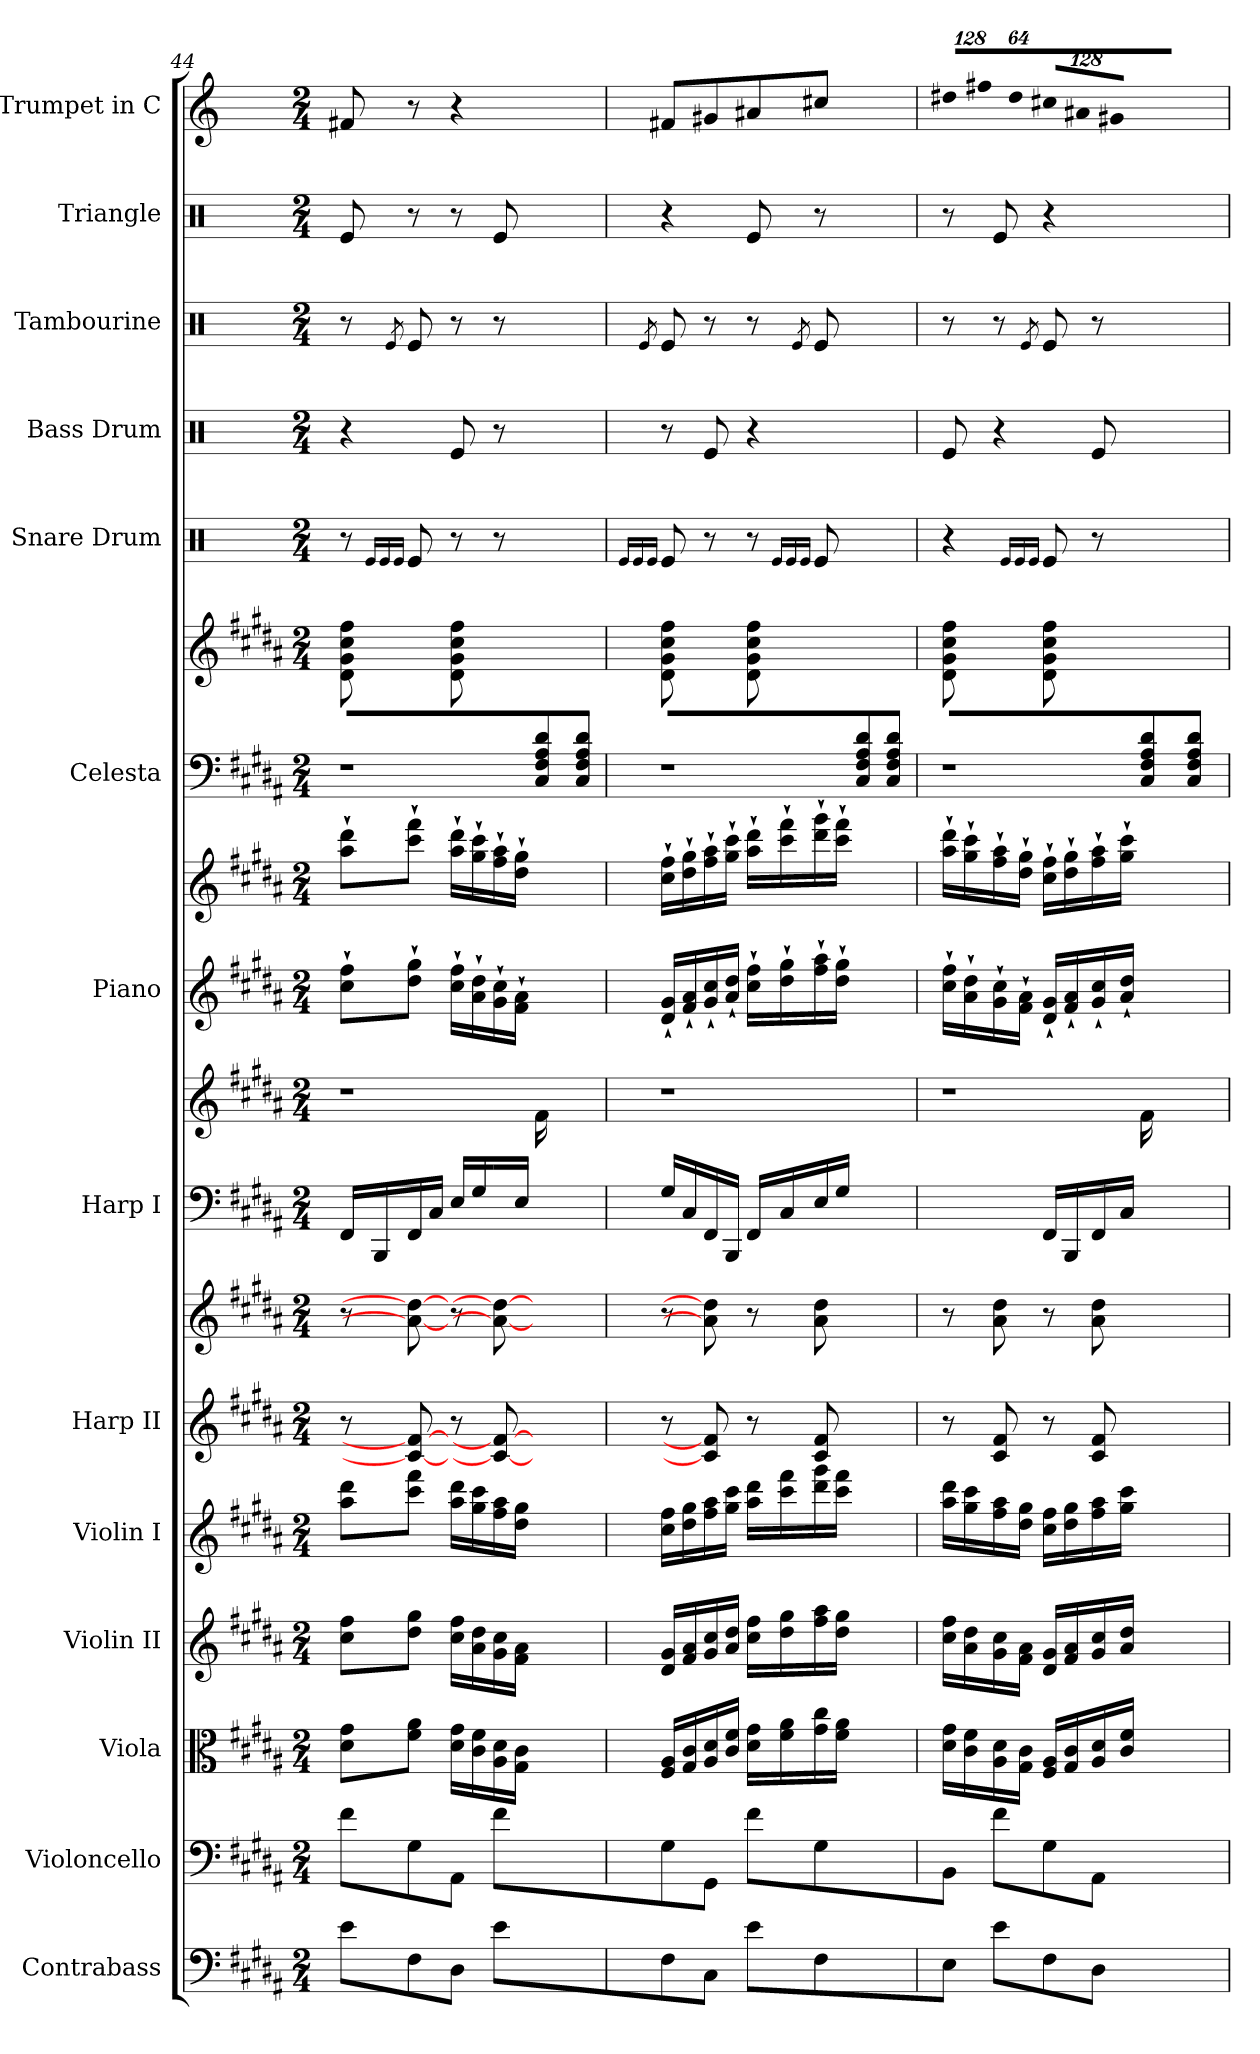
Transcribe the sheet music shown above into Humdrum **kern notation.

**kern	**kern	**kern	**kern	**kern	**kern	**kern	**kern	**kern	**kern	**kern	**kern	**kern	**kern	**kern	**kern	**kern	**kern
*part14	*part13	*part12	*part11	*part10	*part9	*part9	*part8	*part8	*part7	*part7	*part6	*part6	*part5	*part4	*part3	*part2	*part1
*staff18	*staff17	*staff16	*staff15	*staff14	*staff13	*staff12	*staff11	*staff10	*staff9	*staff8	*staff7	*staff6	*staff5	*staff4	*staff3	*staff2	*staff1
*I"Contrabass	*I"Violoncello	*I"Viola	*I"Violin II	*I"Violin I	*I"Harp II	*	*I"Harp I	*	*I"Piano	*	*I"Celesta	*	*I"Snare Drum	*I"Bass Drum	*I"Tambourine	*I"Triangle	*I"Trumpet in C
*I'Cb.	*I'Vc.	*I'Vla.	*I'Vln. II	*I'Vln. I	*I'Hp. II	*	*I'Hp. I	*	*I'Pno.	*	*I'Cel.	*	*I'S.D.	*I'B. D.	*I'Tamb.	*I'Tri.	*
!!LO:PB:g=z
*clefF4	*clefF4	*clefC3	*clefG2	*clefG2	*clefG2	*clefG2	*clefF4	*clefG2	*clefG2	*clefG2	*clefF4	*clefG2	*clefX	*clefX	*clefX	*clefX	*clefG2
*ITrd7c12	*	*	*	*	*	*	*	*	*	*	*ITrd-7c-12	*ITrd-7c-12	*	*	*	*	*
*k[f#c#g#d#a#]	*k[f#c#g#d#a#]	*k[f#c#g#d#a#]	*k[f#c#g#d#a#]	*k[f#c#g#d#a#]	*k[f#c#g#d#a#]	*k[f#c#g#d#a#]	*k[f#c#g#d#a#]	*k[f#c#g#d#a#]	*k[f#c#g#d#a#]	*k[f#c#g#d#a#]	*k[f#c#g#d#a#]	*k[f#c#g#d#a#]	*k[]	*k[]	*k[]	*k[]	*k[]
*M2/4	*M2/4	*M2/4	*M2/4	*M2/4	*M2/4	*M2/4	*M2/4	*M2/4	*M2/4	*M2/4	*M2/4	*M2/4	*M2/4	*M2/4	*M2/4	*M2/4	*M2/4
=44	=44	=44	=44	=44	=44	=44	=44	=44	=44	=44	=44	=44	=44	=44	=44	=44	=44
!	!	!	!	!	!	!	!	!LO:N:vis=1	!	!	!LO:N:vis=1	!	!	!	!	!	!
8Ei\L	8f#i\L	8d#i\ 8g#iL	8cc#i\ 8ff#iL	8aa#i\ 8ddd#iL	8r	8r	16FF#i/LL	2r	8cc#i\` 8ff#i`L	8aa#i\` 8ddd#i`L	2r	8dd#i\ 8gg#i 8ccc#i 8fff#iL	8r	4r	8r	8Rei/	8f#Xi/
.	.	.	.	.	.	.	16BBBi/	.	.	.	.	.	.	.	.	.	.
.	.	.	.	.	.	.	.	.	.	.	.	.	16qRei/LL	.	.	.	.
.	.	.	.	.	.	.	.	.	.	.	.	.	16qRei/	.	.	.	.
.	.	.	.	.	.	.	.	.	.	.	.	.	16qRei/JJ	.	8qRei/	.	.
8FF#i\	8G#i\	8f#i\ 8a#iJ	8dd#i\ 8gg#iJ	8ccc#i\ 8fff#iJ	8c#i/_< 8f#i_>	8a#i\_< 8dd#i_>	16FF#i/	.	8dd#i\` 8gg#i`J	8ccc#i\` 8fff#i`J	.	8ryy	8Rei/	.	8Rei/	8r	8r
.	.	.	.	.	.	.	16C#i/JJ	.	.	.	.	.	.	.	.	.	.
8DD#i\J	8AA#i\J	16d#i\ 16g#iLL	16cc#i\ 16ff#iLL	16aa#i\ 16ddd#iLL	8r	8r	16Ei/LL	.	16cc#i\` 16ff#i`LL	16aa#i\` 16ddd#i`LL	.	8dd#i\ 8gg#i 8ccc#i 8fff#iL	8r	8Rei/	8r	8r	4r
.	.	16c#i\ 16f#i	16a#i\ 16dd#i	16gg#i\ 16ccc#i	.	.	16G#i/	.	16a#i\` 16dd#i`	16gg#i\` 16ccc#i`	.	.	.	.	.	.	.
8Ei\L	8f#i\L	16A#i\ 16d#i	16g#i\ 16cc#i	16ff#i\ 16aa#i	8c#i/_< 8f#i_>	8a#i\_< 8dd#i_>	16ryy	.	16g#i\` 16cc#i`	16ff#i\` 16aa#i`	.	4.ryy	8r	8r	8r	8Rei/	.
.	.	16G#i\ 16c#iJJ	16f#i\ 16a#iJJ	16dd#i\ 16gg#iJJ	.	.	16Ei/JJ	.	16f#i\` 16a#i`JJ	16dd#i\` 16gg#i`JJ	.	.	.	.	.	.	.
4ryy	4ryy	4ryy	4ryy	4ryy	4ryy	4ryy	4ryy	16f#i\	4ryy	4ryy	8c#i/ 8f#i 8a#i 8dd#iJ	.	4ryy	4ryy	4ryy	4ryy	4ryy
.	.	.	.	.	.	.	.	8.ryy	.	.	.	.	.	.	.	.	.
.	.	.	.	.	.	.	.	.	.	.	8c#i/ 8f#i 8a#i 8dd#iJ	.	.	.	.	.	.
=45	=45	=45	=45	=45	=45	=45	=45	=45	=45	=45	=45	=45	=45	=45	=45	=45	=45
.	.	.	.	.	.	.	.	.	.	.	.	.	16qRei/LL	.	.	.	.
.	.	.	.	.	.	.	.	.	.	.	.	.	16qRei/	.	.	.	.
.	.	.	.	.	.	.	.	.	.	.	.	.	16qRei/JJ	.	8qRei/	.	.
!	!	!	!	!	!	!	!	!LO:N:vis=1	!	!	!LO:N:vis=1	!	!	!	!	!	!
8FF#i\	8G#i\	16F#i/ 16A#iLL	16d#i/ 16g#iLL	16cc#i\ 16ff#iLL	8r	8r	16G#i/LL	2r	16d#i/` 16g#i`LL	16cc#i\` 16ff#i`LL	2r	8dd#i\ 8gg#i 8ccc#i 8fff#iL	8Rei/	8r	8Rei/	4r	8f#Xi/L
.	.	16G#i/ 16c#i	16f#i/ 16a#i	16dd#i\ 16gg#i	.	.	16C#i/	.	16f#i/` 16a#i`	16dd#i\` 16gg#i`	.	.	.	.	.	.	.
8CC#i\J	8GG#i\J	16A#i/ 16d#i	16g#i/ 16cc#i	16ff#i\ 16aa#i	8c#i/] 8f#i]	8a#i\] 8dd#i]	16FF#i/	.	16g#i/` 16cc#i`	16ff#i\` 16aa#i`	.	8ryy	8r	8Rei/	8r	.	8g#Xi/
.	.	16c#i/ 16f#iJJ	16a#i/ 16dd#iJJ	16gg#i\ 16ccc#iJJ	.	.	16BBBi/JJ	.	16a#i/` 16dd#i`JJ	16gg#i\` 16ccc#i`JJ	.	.	.	.	.	.	.
8Ei\L	8f#i\L	16d#i\ 16g#iLL	16cc#i\ 16ff#iLL	16aa#i\ 16ddd#iLL	8r	8r	16FF#i/LL	.	16cc#i\` 16ff#i`LL	16aa#i\` 16ddd#i`LL	.	8dd#i\ 8gg#i 8ccc#i 8fff#iL	8r	4r	8r	8Rei/	8a#Xi/
.	.	16f#i\ 16a#i	16dd#i\ 16gg#i	16ccc#i\ 16fff#i	.	.	16C#i/	.	16dd#i\` 16gg#i`	16ccc#i\` 16fff#i`	.	.	.	.	.	.	.
.	.	.	.	.	.	.	.	.	.	.	.	.	16qRei/LL	.	.	.	.
.	.	.	.	.	.	.	.	.	.	.	.	.	16qRei/	.	.	.	.
.	.	.	.	.	.	.	.	.	.	.	.	.	16qRei/JJ	.	8qRei/	.	.
8FF#i\	8G#i\	16g#i\ 16cc#i	16ff#i\ 16aa#i	16ddd#i\ 16ggg#i	8c#i/ 8f#i	8a#i\ 8dd#i	16Ei/	.	16ff#i\` 16aa#i`	16ddd#i\` 16ggg#i`	.	4.ryy	8Rei/	.	8Rei/	8r	8cc#Xi/J
.	.	16f#i\ 16a#iJJ	16dd#i\ 16gg#iJJ	16ccc#i\ 16fff#iJJ	.	.	16G#i/JJ	.	16dd#i\` 16gg#i`JJ	16ccc#i\` 16fff#i`JJ	.	.	.	.	.	.	.
4ryy	4ryy	4ryy	4ryy	4ryy	4ryy	4ryy	4ryy	4ryy	4ryy	4ryy	8c#i/ 8f#i 8a#i 8dd#iJ	.	4ryy	4ryy	4ryy	4ryy	4ryy
.	.	.	.	.	.	.	.	.	.	.	8c#i/ 8f#i 8a#i 8dd#iJ	.	.	.	.	.	.
=46	=46	=46	=46	=46	=46	=46	=46	=46	=46	=46	=46	=46	=46	=46	=46	=46	=46
!	!	!	!	!	!	!	!	!LO:N:vis=1	!	!	!LO:N:vis=1	!	!	!	!	!	!
*	*	*	*	*	*	*	*	*	*	*	*	*	*	*	*	*	*Xbrackettup
!	!	!	!	!	!	!	!	!	!	!	!	!	!	!	!	!	!LO:N:vis=8
8EEi\J	8BBi\J	16d#i\ 16g#iLL	16cc#i\ 16ff#iLL	16aa#i\ 16ddd#iLL	8r	8r	16ryy	2r	16cc#i\` 16ff#i`LL	16aa#i\` 16ddd#i`LL	2r	8dd#i\ 8gg#i 8ccc#i 8fff#iL	4r	8Rei/	8r	8r	1024%85dd#Xi\L
.	.	16c#i\ 16f#i	16a#i\ 16dd#i	16gg#i\ 16ccc#i	.	.	16Ei/	.	16a#i\` 16dd#i`	16gg#i\` 16ccc#i`	.	.	.	.	.	.	.
!	!	!	!	!	!	!	!	!	!	!	!	!	!	!	!	!	!LO:N:vis=8
.	.	.	.	.	.	.	.	.	.	.	.	.	.	.	.	.	1024%85ff#Xi\
8Ei\L	8f#i\L	16A#i\ 16d#i	16g#i\ 16cc#i	16ff#i\ 16aa#i	8c#i/ 8f#i	8a#i\ 8dd#i	16G#i/	.	16g#i\` 16cc#i`	16ff#i\` 16aa#i`	.	8ryy	.	4r	8r	8Rei/	.
!	!	!	!	!	!	!	!	!	!	!	!	!	!	!	!	!	!LO:N:vis=8
.	.	.	.	.	.	.	.	.	.	.	.	.	.	.	.	.	512%43dd#i\J
.	.	16G#i\ 16c#iJJ	16f#i\ 16a#iJJ	16dd#i\ 16gg#iJJ	.	.	16C#i/JJ	.	16f#i\` 16a#i`JJ	16dd#i\` 16gg#i`JJ	.	.	.	.	.	.	.
.	.	.	.	.	.	.	.	.	.	.	.	.	16qRei/LL	.	.	.	.
.	.	.	.	.	.	.	.	.	.	.	.	.	16qRei/	.	.	.	.
.	.	.	.	.	.	.	.	.	.	.	.	.	16qRei/JJ	.	8qRei/	.	.
!	!	!	!	!	!	!	!	!	!	!	!	!	!	!	!	!	!LO:N:vis=8
8FF#i\	8G#i\	16F#i/ 16A#iLL	16d#i/ 16g#iLL	16cc#i\ 16ff#iLL	8r	8r	16FF#i/LL	.	16d#i/` 16g#i`LL	16cc#i\` 16ff#i`LL	.	8dd#i\ 8gg#i 8ccc#i 8fff#iL	8Rei/	.	8Rei/	4r	1024%85cc#Xi/L
.	.	16G#i/ 16c#i	16f#i/ 16a#i	16dd#i\ 16gg#i	.	.	16BBBi/	.	16f#i/` 16a#i`	16dd#i\` 16gg#i`	.	.	.	.	.	.	.
!	!	!	!	!	!	!	!	!	!	!	!	!	!	!	!	!	!LO:N:vis=8
.	.	.	.	.	.	.	.	.	.	.	.	.	.	.	.	.	1024%85a#Xi/
8DD#i\J	8AA#i\J	16A#i/ 16d#i	16g#i/ 16cc#i	16ff#i\ 16aa#i	8c#i/ 8f#i	8a#i\ 8dd#i	16FF#i/	.	16g#i/` 16cc#i`	16ff#i\` 16aa#i`	.	4.ryy	8r	8Rei/	8r	.	.
!	!	!	!	!	!	!	!	!	!	!	!	!	!	!	!	!	!LO:N:vis=8
.	.	.	.	.	.	.	.	.	.	.	.	.	.	.	.	.	512%43g#Xi/J
.	.	16c#i/ 16f#iJJ	16a#i/ 16dd#iJJ	16gg#i\ 16ccc#iJJ	.	.	16C#i/JJ	.	16a#i/` 16dd#i`JJ	16gg#i\` 16ccc#i`JJ	.	.	.	.	.	.	.
4ryy	4ryy	4ryy	4ryy	4ryy	4ryy	4ryy	4ryy	16f#i\LL	4ryy	4ryy	8c#i/ 8f#i 8a#i 8dd#iJ	.	4ryy	4ryy	4ryy	4ryy	4ryy
.	.	.	.	.	.	.	.	8.ryy	.	.	.	.	.	.	.	.	.
.	.	.	.	.	.	.	.	.	.	.	8c#i/ 8f#i 8a#i 8dd#iJ	.	.	.	.	.	.
=	=	=	=	=	=	=	=	=	=	=	=	=	=	=	=	=	=
*-	*-	*-	*-	*-	*-	*-	*-	*-	*-	*-	*-	*-	*-	*-	*-	*-	*-
